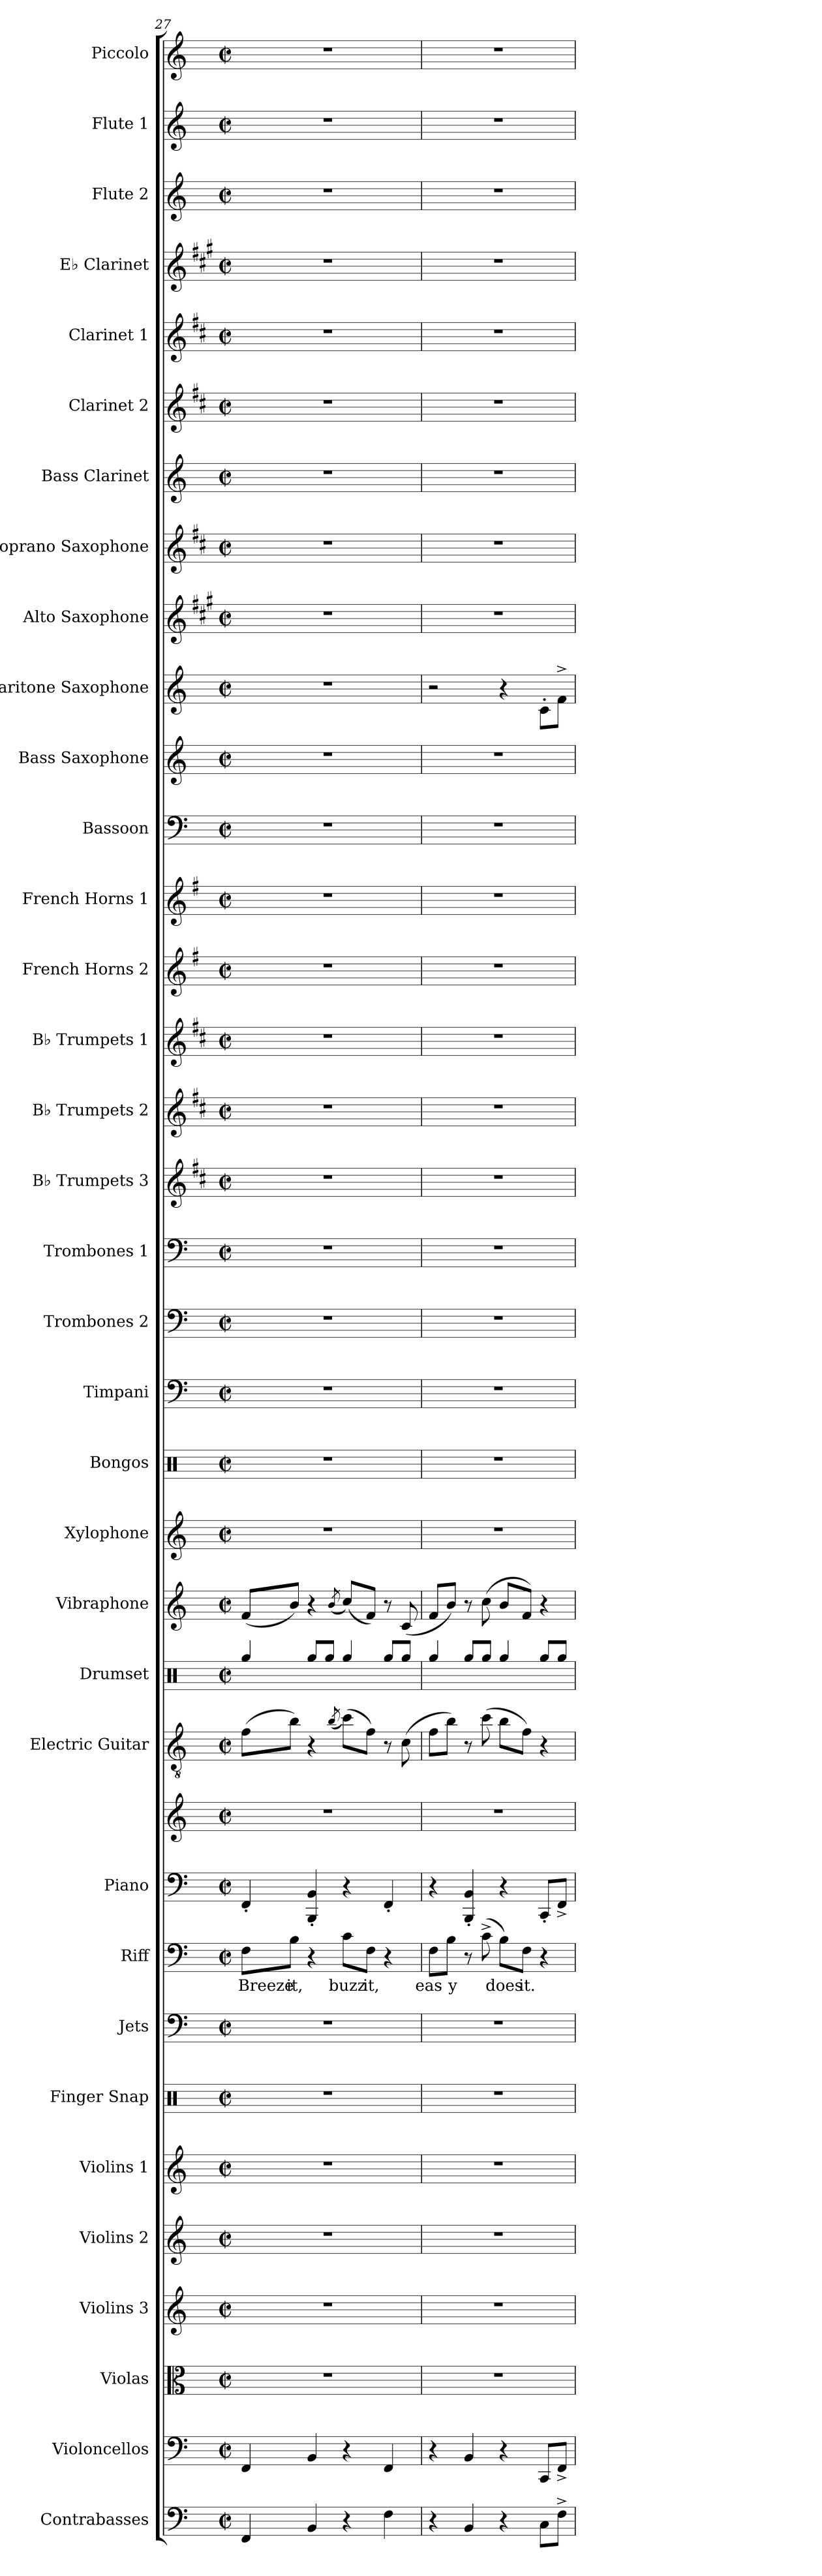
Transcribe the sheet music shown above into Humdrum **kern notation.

**kern	**kern	**kern	**kern	**kern	**kern	**kern	**kern	**kern	**text	**kern	**kern	**kern	**kern	**kern	**kern	**kern	**kern	**kern	**kern	**kern	**kern	**kern	**kern	**kern	**kern	**kern	**kern	**kern	**kern	**kern	**kern	**kern	**kern	**kern	**kern	**kern
*part35	*part34	*part33	*part32	*part31	*part30	*part29	*part28	*part27	*part27	*part26	*part26	*part25	*part24	*part23	*part22	*part21	*part20	*part19	*part18	*part17	*part16	*part15	*part14	*part13	*part12	*part11	*part10	*part9	*part8	*part7	*part6	*part5	*part4	*part3	*part2	*part1
*staff36	*staff35	*staff34	*staff33	*staff32	*staff31	*staff30	*staff29	*staff28	*staff28	*staff27	*staff26	*staff25	*staff24	*staff23	*staff22	*staff21	*staff20	*staff19	*staff18	*staff17	*staff16	*staff15	*staff14	*staff13	*staff12	*staff11	*staff10	*staff9	*staff8	*staff7	*staff6	*staff5	*staff4	*staff3	*staff2	*staff1
*I"Contrabasses	*I"Violoncellos	*I"Violas	*I"Violins 3	*I"Violins 2	*I"Violins 1	*I"Finger Snap	*I"Jets	*I"Riff	*	*I"Piano	*	*I"Electric Guitar	*I"Drumset	*I"Vibraphone	*I"Xylophone	*I"Bongos	*I"Timpani	*I"Trombones 2	*I"Trombones 1	*I"B♭ Trumpets 3	*I"B♭ Trumpets 2	*I"B♭ Trumpets 1	*I"French Horns 2	*I"French Horns 1	*I"Bassoon	*I"Bass Saxophone	*I"Baritone Saxophone	*I"Alto Saxophone	*I"Soprano Saxophone	*I"Bass Clarinet	*I"Clarinet 2	*I"Clarinet 1	*I"E♭ Clarinet	*I"Flute 2	*I"Flute 1	*I"Piccolo
*I'Cbs.	*I'Vcs.	*I'Vlas.	*I'Vlns. 3	*I'Vlns. 2	*I'Vlns. 1	*I'Fi. Sna.	*I'J.	*I'R.	*	*I'Pno.	*	*I'El. Guit.	*I'D. Set	*I'Vib.	*I'Xyl.	*I'Bon.	*I'Timp.	*I'Tbns. 2	*I'Tbns. 1	*I'B♭ Tpts. 3	*I'B♭ Tpts. 2	*I'B♭ Tpts. 1	*I'F Hns. 2	*I'F Hns. 1	*I'Bsn.	*I'Bs. Sax.	*I'Bar. Sax.	*I'A. Sax.	*I'S. Sax.	*I'B. Cl.	*I'Cl. 2	*I'Cl. 1	*I'E♭ Cl.	*I'Fl. 2	*I'Fl. 1	*I'Picc.
*clefF4	*clefF4	*clefC3	*clefG2	*clefG2	*clefG2	*clefX	*clefF4	*clefF4	*	*clefF4	*clefG2	*clefGv2	*clefX	*clefG2	*clefG2	*clefX	*clefF4	*clefF4	*clefF4	*clefG2	*clefG2	*clefG2	*clefG2	*clefG2	*clefF4	*clefG2	*clefG2	*clefG2	*clefG2	*clefG2	*clefG2	*clefG2	*clefG2	*clefG2	*clefG2	*clefG2
*ITrd7c12	*	*	*	*	*	*	*	*	*	*	*	*	*	*	*ITrd-7c-12	*	*	*	*	*ITrd1c2	*ITrd1c2	*ITrd1c2	*ITrd4c7	*ITrd4c7	*	*ITrd15c26	*ITrd12c21	*ITrd5c9	*ITrd1c2	*ITrd8c14	*ITrd1c2	*ITrd1c2	*ITrd-2c-3	*	*	*ITrd-7c-12
*k[]	*k[]	*k[]	*k[]	*k[]	*k[]	*k[]	*k[]	*k[]	*	*k[]	*k[]	*k[]	*k[]	*k[]	*k[]	*k[]	*k[]	*k[]	*k[]	*k[]	*k[]	*k[]	*k[]	*k[]	*k[]	*k[]	*k[]	*k[]	*k[]	*k[]	*k[]	*k[]	*k[]	*k[]	*k[]	*k[]
*M2/2	*M2/2	*M2/2	*M2/2	*M2/2	*M2/2	*M2/2	*M2/2	*M2/2	*	*M2/2	*M2/2	*M2/2	*M2/2	*M2/2	*M2/2	*M2/2	*M2/2	*M2/2	*M2/2	*M2/2	*M2/2	*M2/2	*M2/2	*M2/2	*M2/2	*M2/2	*M2/2	*M2/2	*M2/2	*M2/2	*M2/2	*M2/2	*M2/2	*M2/2	*M2/2	*M2/2
*met(c|)	*met(c|)	*met(c|)	*met(c|)	*met(c|)	*met(c|)	*met(c|)	*met(c|)	*met(c|)	*	*met(c|)	*met(c|)	*met(c|)	*met(c|)	*met(c|)	*met(c|)	*met(c|)	*met(c|)	*met(c|)	*met(c|)	*met(c|)	*met(c|)	*met(c|)	*met(c|)	*met(c|)	*met(c|)	*met(c|)	*met(c|)	*met(c|)	*met(c|)	*met(c|)	*met(c|)	*met(c|)	*met(c|)	*met(c|)	*met(c|)	*met(c|)
=27	=27	=27	=27	=27	=27	=27	=27	=27	=27	=27	=27	=27	=27	=27	=27	=27	=27	=27	=27	=27	=27	=27	=27	=27	=27	=27	=27	=27	=27	=27	=27	=27	=27	=27	=27	=27
!	!	!	!	!	!	!	!	!	!LO:LY:b	!	!	!	!	!	!	!	!	!	!	!	!	!	!	!	!	!	!	!	!	!	!	!	!	!	!	!
4FFF/	4FF/	1r	1r	1r	1r	1r	1r	8F\L	Breeze	4FF'/	1r	(>8f\L	4Rgg/	(<8f/L	1r	1r	1r	1r	1r	1r	1r	1r	1r	1r	1r	1r	1r	1r	1r	1r	1r	1r	1r	1r	1r	1r
!	!	!	!	!	!	!	!	!	!LO:LY:b	!	!	!	!	!	!	!	!	!	!	!	!	!	!	!	!	!	!	!	!	!	!	!	!	!	!	!
.	.	.	.	.	.	.	.	8B\J	it,	.	.	8b\J)	.	8b/J)	.	.	.	.	.	.	.	.	.	.	.	.	.	.	.	.	.	.	.	.	.	.
4BBB/	4BB/	.	.	.	.	.	.	4r	.	4BBB/' 4BB/'	.	4r	8Rgg/L	4r	.	.	.	.	.	.	.	.	.	.	.	.	.	.	.	.	.	.	.	.	.	.
.	.	.	.	.	.	.	.	.	.	.	.	.	8Rgg/J	.	.	.	.	.	.	.	.	.	.	.	.	.	.	.	.	.	.	.	.	.	.	.
.	.	.	.	.	.	.	.	.	.	.	.	(<8qb/	.	(<8qb/	.	.	.	.	.	.	.	.	.	.	.	.	.	.	.	.	.	.	.	.	.	.
!	!	!	!	!	!	!	!	!	!LO:LY:b	!	!	!	!	!	!	!	!	!	!	!	!	!	!	!	!	!	!	!	!	!	!	!	!	!	!	!
4r	4r	.	.	.	.	.	.	8c\L	buzz	4r	.	(>8cc\L)	4Rgg/	(<8cc/L)	.	.	.	.	.	.	.	.	.	.	.	.	.	.	.	.	.	.	.	.	.	.
!	!	!	!	!	!	!	!	!	!LO:LY:b	!	!	!	!	!	!	!	!	!	!	!	!	!	!	!	!	!	!	!	!	!	!	!	!	!	!	!
.	.	.	.	.	.	.	.	8F\J	it,	.	.	8f\J)	.	8f/J)	.	.	.	.	.	.	.	.	.	.	.	.	.	.	.	.	.	.	.	.	.	.
4FF\	4FF/	.	.	.	.	.	.	4r	.	4FF'/	.	8r	8Rgg/L	8r	.	.	.	.	.	.	.	.	.	.	.	.	.	.	.	.	.	.	.	.	.	.
.	.	.	.	.	.	.	.	.	.	.	.	(>8c\	8Rgg/J	(<8c/	.	.	.	.	.	.	.	.	.	.	.	.	.	.	.	.	.	.	.	.	.	.
=28	=28	=28	=28	=28	=28	=28	=28	=28	=28	=28	=28	=28	=28	=28	=28	=28	=28	=28	=28	=28	=28	=28	=28	=28	=28	=28	=28	=28	=28	=28	=28	=28	=28	=28	=28	=28
!	!	!	!	!	!	!	!	!	!LO:LY:b	!	!	!	!	!	!	!	!	!	!	!	!	!	!	!	!	!	!	!	!	!	!	!	!	!	!	!
4r	4r	1r	1r	1r	1r	1r	1r	8F\L	eas-	4r	1r	8f\L	4Rgg/	8f/L	1r	1r	1r	1r	1r	1r	1r	1r	1r	1r	1r	1r	2r	1r	1r	1r	1r	1r	1r	1r	1r	1r
!	!	!	!	!	!	!	!	!	!LO:LY:b	!	!	!	!	!	!	!	!	!	!	!	!	!	!	!	!	!	!	!	!	!	!	!	!	!	!	!
.	.	.	.	.	.	.	.	8B\J	-y	.	.	8b\J)	.	8b/J)	.	.	.	.	.	.	.	.	.	.	.	.	.	.	.	.	.	.	.	.	.	.
4BBB/	4BB/	.	.	.	.	.	.	8r	.	4BBB/' 4BB/'	.	8r	8Rgg/L	8r	.	.	.	.	.	.	.	.	.	.	.	.	.	.	.	.	.	.	.	.	.	.
.	.	.	.	.	.	.	.	(>8c^\	.	.	.	(>8cc\	8Rgg/J	(>8cc\	.	.	.	.	.	.	.	.	.	.	.	.	.	.	.	.	.	.	.	.	.	.
!	!	!	!	!	!	!	!	!	!LO:LY:b	!	!	!	!	!	!	!	!	!	!	!	!	!	!	!	!	!	!	!	!	!	!	!	!	!	!	!
4r	4r	.	.	.	.	.	.	8B\L)	does	4r	.	8b\L	4Rgg/	8b/L	.	.	.	.	.	.	.	.	.	.	.	.	4r	.	.	.	.	.	.	.	.	.
!	!	!	!	!	!	!	!	!	!LO:LY:b	!	!	!	!	!	!	!	!	!	!	!	!	!	!	!	!	!	!	!	!	!	!	!	!	!	!	!
.	.	.	.	.	.	.	.	8F\J	it.	.	.	8f\J)	.	8f/J)	.	.	.	.	.	.	.	.	.	.	.	.	.	.	.	.	.	.	.	.	.	.
8CC\L	8CC/L	.	.	.	.	.	.	4r	.	8CC'/L	.	4r	8Rgg/L	4r	.	.	.	.	.	.	.	.	.	.	.	.	8C'\L	.	.	.	.	.	.	.	.	.
8FF^\J	8FF^/J	.	.	.	.	.	.	.	.	8FF^/J	.	.	8Rgg/J	.	.	.	.	.	.	.	.	.	.	.	.	.	8F^\J	.	.	.	.	.	.	.	.	.
=	=	=	=	=	=	=	=	=	=	=	=	=	=	=	=	=	=	=	=	=	=	=	=	=	=	=	=	=	=	=	=	=	=	=	=	=
*-	*-	*-	*-	*-	*-	*-	*-	*-	*-	*-	*-	*-	*-	*-	*-	*-	*-	*-	*-	*-	*-	*-	*-	*-	*-	*-	*-	*-	*-	*-	*-	*-	*-	*-	*-	*-
